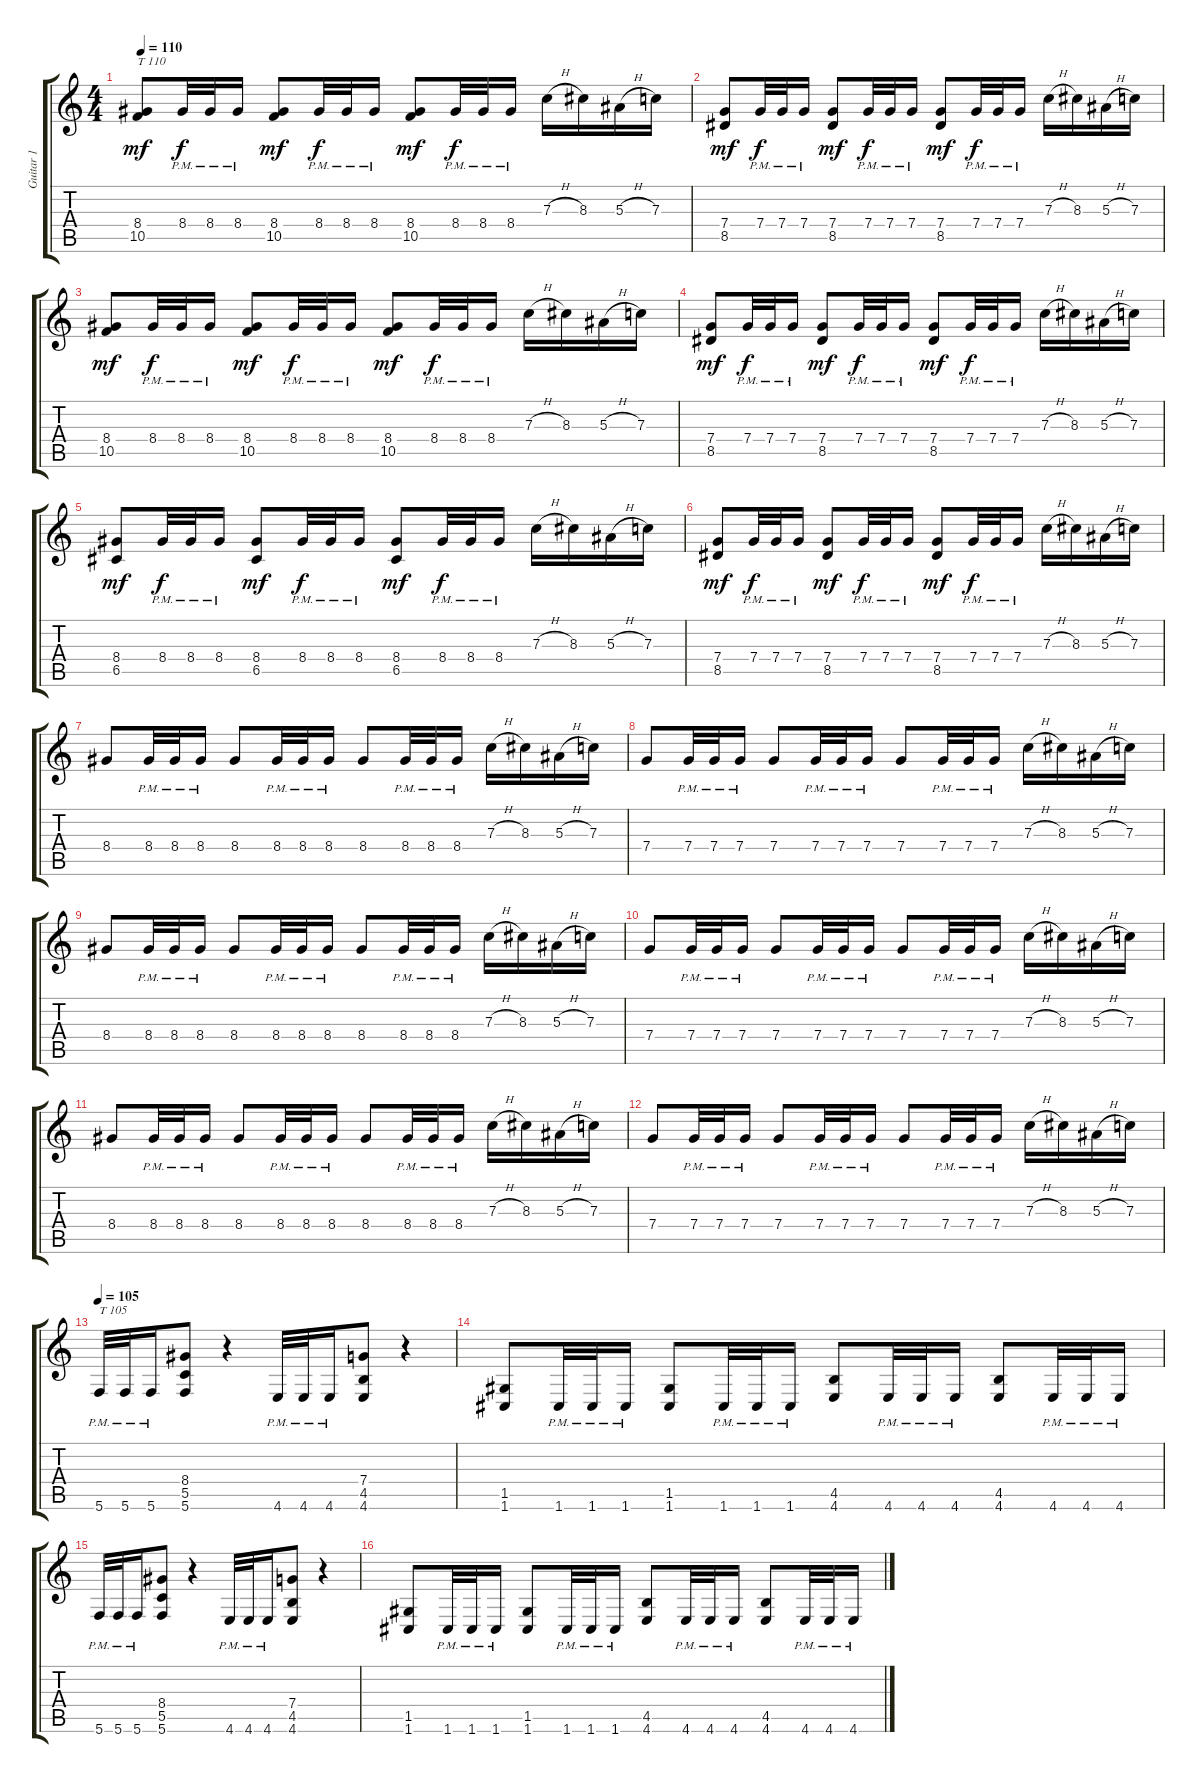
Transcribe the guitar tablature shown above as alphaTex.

\track ("Guitar 1" "Guitar 1") {instrument distortionguitar}
\staff {score tabs}
\tuning (D4 A3 F3 C3 G2 C2) {hide}
\ts (4 4)
\tempo 110
\clef g2
\ks c
(8.4 10.5).8{txt "T 110" dy mf} 8.4{pm}.32{dy f} 8.4{pm}.32 8.4{pm}.16 (8.4 10.5).8{dy mf} 8.4{pm}.32{dy f} 8.4{pm}.32 8.4{pm}.16 (8.4 10.5).8{dy mf} 8.4{pm}.32{dy f} 8.4{pm}.32 8.4{pm}.16 7.3{h}.16 8.3.16 5.3{h}.16 7.3.16 |
(7.4 8.5).8{dy mf} 7.4{pm}.32{dy f} 7.4{pm}.32 7.4{pm}.16 (7.4 8.5).8{dy mf} 7.4{pm}.32{dy f} 7.4{pm}.32 7.4{pm}.16 (7.4 8.5).8{dy mf} 7.4{pm}.32{dy f} 7.4{pm}.32 7.4{pm}.16 7.3{h}.16 8.3.16 5.3{h}.16 7.3.16 |
(8.4 10.5).8{dy mf} 8.4{pm}.32{dy f} 8.4{pm}.32 8.4{pm}.16 (8.4 10.5).8{dy mf} 8.4{pm}.32{dy f} 8.4{pm}.32 8.4{pm}.16 (8.4 10.5).8{dy mf} 8.4{pm}.32{dy f} 8.4{pm}.32 8.4{pm}.16 7.3{h}.16 8.3.16 5.3{h}.16 7.3.16 |
(7.4 8.5).8{dy mf} 7.4{pm}.32{dy f} 7.4{pm}.32 7.4{pm}.16 (7.4 8.5).8{dy mf} 7.4{pm}.32{dy f} 7.4{pm}.32 7.4{pm}.16 (7.4 8.5).8{dy mf} 7.4{pm}.32{dy f} 7.4{pm}.32 7.4{pm}.16 7.3{h}.16 8.3.16 5.3{h}.16 7.3.16 |
(8.4 6.5).8{dy mf} 8.4{pm}.32{dy f} 8.4{pm}.32 8.4{pm}.16 (8.4 6.5).8{dy mf} 8.4{pm}.32{dy f} 8.4{pm}.32 8.4{pm}.16 (8.4 6.5).8{dy mf} 8.4{pm}.32{dy f} 8.4{pm}.32 8.4{pm}.16 7.3{h}.16 8.3.16 5.3{h}.16 7.3.16 |
(7.4 8.5).8{dy mf} 7.4{pm}.32{dy f} 7.4{pm}.32 7.4{pm}.16 (7.4 8.5).8{dy mf} 7.4{pm}.32{dy f} 7.4{pm}.32 7.4{pm}.16 (7.4 8.5).8{dy mf} 7.4{pm}.32{dy f} 7.4{pm}.32 7.4{pm}.16 7.3{h}.16 8.3.16 5.3{h}.16 7.3.16 |
8.4.8 8.4{pm}.32 8.4{pm}.32 8.4{pm}.16 8.4.8 8.4{pm}.32 8.4{pm}.32 8.4{pm}.16 8.4.8 8.4{pm}.32 8.4{pm}.32 8.4{pm}.16 7.3{h}.16 8.3.16 5.3{h}.16 7.3.16 |
7.4.8 7.4{pm}.32 7.4{pm}.32 7.4{pm}.16 7.4.8 7.4{pm}.32 7.4{pm}.32 7.4{pm}.16 7.4.8 7.4{pm}.32 7.4{pm}.32 7.4{pm}.16 7.3{h}.16 8.3.16 5.3{h}.16 7.3.16 |
8.4.8 8.4{pm}.32 8.4{pm}.32 8.4{pm}.16 8.4.8 8.4{pm}.32 8.4{pm}.32 8.4{pm}.16 8.4.8 8.4{pm}.32 8.4{pm}.32 8.4{pm}.16 7.3{h}.16 8.3.16 5.3{h}.16 7.3.16 |
7.4.8 7.4{pm}.32 7.4{pm}.32 7.4{pm}.16 7.4.8 7.4{pm}.32 7.4{pm}.32 7.4{pm}.16 7.4.8 7.4{pm}.32 7.4{pm}.32 7.4{pm}.16 7.3{h}.16 8.3.16 5.3{h}.16 7.3.16 |
8.4.8 8.4{pm}.32 8.4{pm}.32 8.4{pm}.16 8.4.8 8.4{pm}.32 8.4{pm}.32 8.4{pm}.16 8.4.8 8.4{pm}.32 8.4{pm}.32 8.4{pm}.16 7.3{h}.16 8.3.16 5.3{h}.16 7.3.16 |
7.4.8 7.4{pm}.32 7.4{pm}.32 7.4{pm}.16 7.4.8 7.4{pm}.32 7.4{pm}.32 7.4{pm}.16 7.4.8 7.4{pm}.32 7.4{pm}.32 7.4{pm}.16 7.3{h}.16 8.3.16 5.3{h}.16 7.3.16 |
\tempo 105
5.6{pm}.32{txt "T 105"} 5.6{pm}.32 5.6{pm}.16 (8.4 5.5 5.6).8 r.4 4.6{pm}.32 4.6{pm}.32 4.6{pm}.16 (7.4 4.5 4.6).8 r.4 |
(1.5 1.6).8 1.6{pm}.32 1.6{pm}.32 1.6{pm}.16 (1.5 1.6).8 1.6{pm}.32 1.6{pm}.32 1.6{pm}.16 (4.5 4.6).8 4.6{pm}.32 4.6{pm}.32 4.6{pm}.16 (4.5 4.6).8 4.6{pm}.32 4.6{pm}.32 4.6{pm}.16 |
5.6{pm}.32 5.6{pm}.32 5.6{pm}.16 (8.4 5.5 5.6).8 r.4 4.6{pm}.32 4.6{pm}.32 4.6{pm}.16 (7.4 4.5 4.6).8 r.4 |
(1.5 1.6).8 1.6{pm}.32 1.6{pm}.32 1.6{pm}.16 (1.5 1.6).8 1.6{pm}.32 1.6{pm}.32 1.6{pm}.16 (4.5 4.6).8 4.6{pm}.32 4.6{pm}.32 4.6{pm}.16 (4.5 4.6).8 4.6{pm}.32 4.6{pm}.32 4.6{pm}.16
